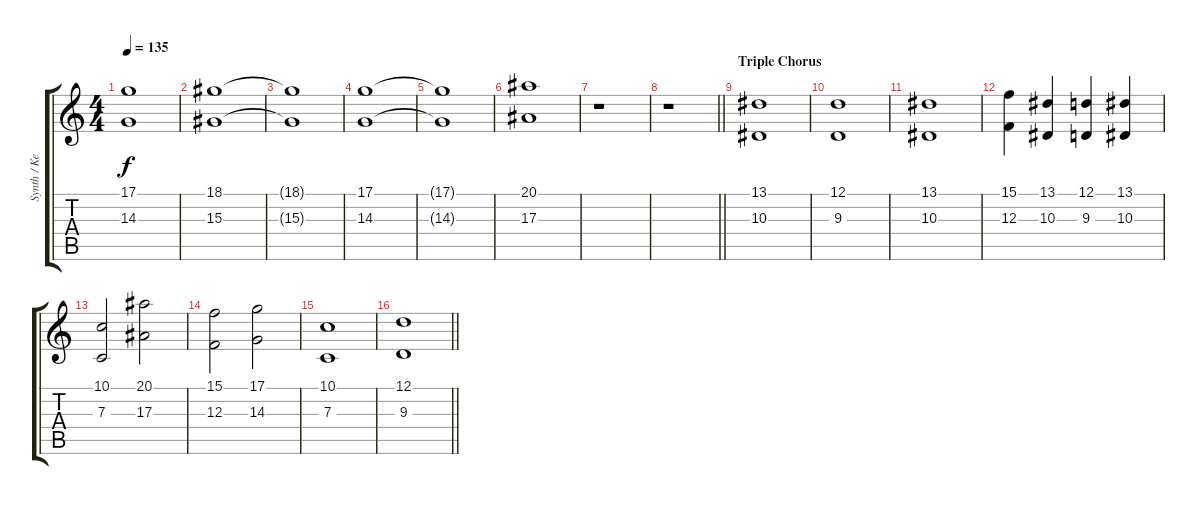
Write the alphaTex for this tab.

\track ("Synth / Keyboard" "Synth / Ke") {instrument stringensemble1}
\staff {score tabs}
\tuning (D4 A3 F3 C3 G2 C2) {hide}
\ts (4 4)
\tempo 135
\clef g2
\ks c
(17.1{t} 14.3{t}).1{dy f} |
(18.1 15.3).1 |
(18.1{t} 15.3{t}).1 |
(17.1 14.3).1 |
(17.1{t} 14.3{t}).1 |
(20.1 17.3).1 |
r.1 |
\barLineRight lightlight
r.1 |
\section ("" "Triple Chorus")
(13.1 10.3).1 |
(12.1 9.3).1 |
(13.1 10.3).1 |
(15.1 12.3).4 (13.1 10.3).4 (12.1 9.3).4 (13.1 10.3).4 |
(10.1 7.3).2 (20.1 17.3).2 |
(15.1 12.3).2 (17.1 14.3).2 |
(10.1 7.3).1 |
\barLineRight lightlight
(12.1 9.3).1
